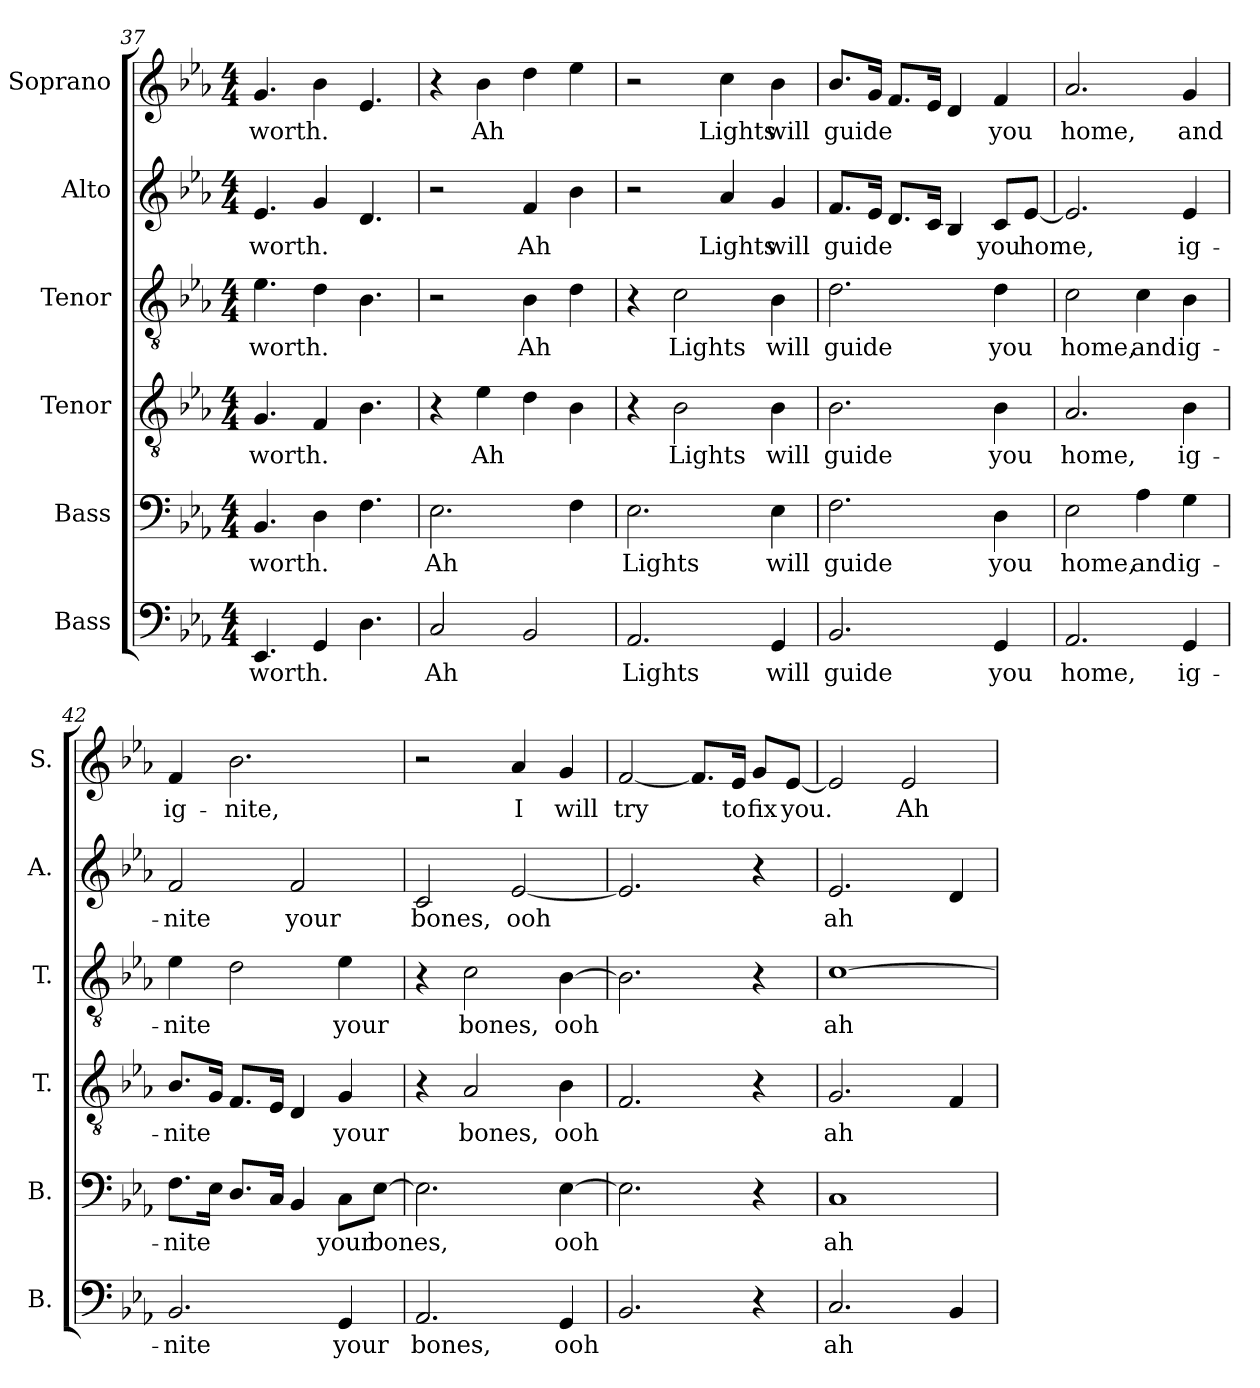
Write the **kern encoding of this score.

**kern	**text	**kern	**text	**kern	**text	**kern	**text	**kern	**text	**kern	**text
*part6	*part6	*part5	*part5	*part4	*part4	*part3	*part3	*part2	*part2	*part1	*part1
*staff6	*staff6	*staff5	*staff5	*staff4	*staff4	*staff3	*staff3	*staff2	*staff2	*staff1	*staff1
*I"Bass	*	*I"Bass	*	*I"Tenor	*	*I"Tenor	*	*I"Alto	*	*I"Soprano	*
*I'B.	*	*I'B.	*	*I'T.	*	*I'T.	*	*I'A.	*	*I'S.	*
*clefF4	*	*clefF4	*	*clefGv2	*	*clefGv2	*	*clefG2	*	*clefG2	*
*k[b-e-a-]	*	*k[b-e-a-]	*	*k[b-e-a-]	*	*k[b-e-a-]	*	*k[b-e-a-]	*	*k[b-e-a-]	*
*M4/4	*	*M4/4	*	*M4/4	*	*M4/4	*	*M4/4	*	*M4/4	*
=37	=37	=37	=37	=37	=37	=37	=37	=37	=37	=37	=37
!	!LO:LY:b	!	!LO:LY:b	!	!LO:LY:b	!	!LO:LY:b	!	!LO:LY:b	!	!LO:LY:b
4.EE-/	worth.	4.BB-/	worth.	4.G/	worth.	4.e-\	worth.	4.e-/	worth.	4.g/	worth.
4GG/	.	4D\	.	4F/	.	4d\	.	4g/	.	4b-\	.
4.D\	.	4.F\	.	4.B-\	.	4.B-\	.	4.d/	.	4.e-/	.
=38	=38	=38	=38	=38	=38	=38	=38	=38	=38	=38	=38
!	!LO:LY:b	!	!LO:LY:b	!	!	!	!	!	!	!	!
2C/	Ah	2.E-\	Ah	4r	.	2r	.	2r	.	4r	.
!	!	!	!	!	!LO:LY:b	!	!	!	!	!	!LO:LY:b
.	.	.	.	4e-\	Ah	.	.	.	.	4b-\	Ah
!	!	!	!	!	!	!	!LO:LY:b	!	!LO:LY:b	!	!
2BB-/	.	.	.	4d\	.	4B-\	Ah	4f/	Ah	4dd\	.
.	.	4F\	.	4B-\	.	4d\	.	4b-\	.	4ee-\	.
=39	=39	=39	=39	=39	=39	=39	=39	=39	=39	=39	=39
!	!LO:LY:b	!	!LO:LY:b	!	!	!	!	!	!	!	!
2.AA-/	Lights	2.E-\	Lights	4r	.	4r	.	2r	.	2r	.
!	!	!	!	!	!LO:LY:b	!	!LO:LY:b	!	!	!	!
.	.	.	.	2B-\	Lights	2c\	Lights	.	.	.	.
!	!	!	!	!	!	!	!	!	!LO:LY:b	!	!LO:LY:b
.	.	.	.	.	.	.	.	4a-/	Lights	4cc\	Lights
!	!LO:LY:b	!	!LO:LY:b	!	!LO:LY:b	!	!LO:LY:b	!	!LO:LY:b	!	!LO:LY:b
4GG/	will	4E-\	will	4B-\	will	4B-\	will	4g/	will	4b-\	will
=40	=40	=40	=40	=40	=40	=40	=40	=40	=40	=40	=40
!	!LO:LY:b	!	!LO:LY:b	!	!LO:LY:b	!	!LO:LY:b	!	!LO:LY:b	!	!LO:LY:b
2.BB-/	guide	2.F\	guide	2.B-\	guide	2.d\	guide	8.f/L	guide	8.b-/L	guide
.	.	.	.	.	.	.	.	16e-/Jk	.	16g/Jk	.
.	.	.	.	.	.	.	.	8.d/L	.	8.f/L	.
.	.	.	.	.	.	.	.	16c/Jk	.	16e-/Jk	.
.	.	.	.	.	.	.	.	4B-/	.	4d/	.
!	!LO:LY:b	!	!LO:LY:b	!	!LO:LY:b	!	!LO:LY:b	!	!LO:LY:b	!	!LO:LY:b
4GG/	you	4D\	you	4B-\	you	4d\	you	8c/L	you	4f/	you
!	!	!	!	!	!	!	!	!	!LO:LY:b	!	!
.	.	.	.	.	.	.	.	[8e-/J	home,	.	.
!!LO:LB:g=z
=41	=41	=41	=41	=41	=41	=41	=41	=41	=41	=41	=41
!	!LO:LY:b	!	!LO:LY:b	!	!LO:LY:b	!	!LO:LY:b	!	!	!	!LO:LY:b
2.AA-/	home,	2E-\	home,	2.A-/	home,	2c\	home,	2.e-/]	.	2.a-/	home,
!	!	!	!LO:LY:b	!	!	!	!LO:LY:b	!	!	!	!
.	.	4A-\	and	.	.	4c\	and	.	.	.	.
!	!LO:LY:b	!	!LO:LY:b	!	!LO:LY:b	!	!LO:LY:b	!	!LO:LY:b	!	!LO:LY:b
4GG/	ig-	4G\	ig-	4B-\	ig-	4B-\	ig-	4e-/	ig-	4g/	and
=42	=42	=42	=42	=42	=42	=42	=42	=42	=42	=42	=42
!	!LO:LY:b	!	!LO:LY:b	!	!LO:LY:b	!	!LO:LY:b	!	!LO:LY:b	!	!LO:LY:b
2.BB-/	-nite	8.F\L	-nite	8.B-/L	nite	4e-\	-nite	2f/	-nite	4f/	ig-
.	.	16E-\Jk	.	16G/Jk	.	.	.	.	.	.	.
!	!	!	!	!	!	!	!	!	!	!	!LO:LY:b
.	.	8.D/L	.	8.F/L	.	2d\	.	.	.	2.b-\	-nite,
.	.	16C/Jk	.	16E-/Jk	.	.	.	.	.	.	.
!	!	!	!	!	!	!	!	!	!LO:LY:b	!	!
.	.	4BB-/	.	4D/	.	.	.	2f/	your	.	.
!	!LO:LY:b	!	!LO:LY:b	!	!LO:LY:b	!	!LO:LY:b	!	!	!	!
4GG/	your	8C\L	your	4G/	your	4e-\	your	.	.	.	.
!	!	!	!LO:LY:b	!	!	!	!	!	!	!	!
.	.	[8E-\J	bones,	.	.	.	.	.	.	.	.
=43	=43	=43	=43	=43	=43	=43	=43	=43	=43	=43	=43
!	!LO:LY:b	!	!	!	!	!	!	!	!LO:LY:b	!	!
2.AA-/	bones,	2.E-\]	.	4r	.	4r	.	2c/	bones,	2r	.
!	!	!	!	!	!LO:LY:b	!	!LO:LY:b	!	!	!	!
.	.	.	.	2A-/	bones,	2c\	bones,	.	.	.	.
!	!	!	!	!	!	!	!	!	!LO:LY:b	!	!LO:LY:b
.	.	.	.	.	.	.	.	[2e-/	ooh	4a-/	I
!	!LO:LY:b	!	!LO:LY:b	!	!LO:LY:b	!	!LO:LY:b	!	!	!	!LO:LY:b
4GG/	ooh	[4E-\	ooh	4B-\	ooh	[4B-\	ooh	.	.	4g/	will
=44	=44	=44	=44	=44	=44	=44	=44	=44	=44	=44	=44
!	!	!	!	!	!	!	!	!	!	!	!LO:LY:b
2.BB-/	.	2.E-\]	.	2.F/	.	2.B-\]	.	2.e-/]	.	[2f/	try
.	.	.	.	.	.	.	.	.	.	8.f/L]	.
!	!	!	!	!	!	!	!	!	!	!	!LO:LY:b
.	.	.	.	.	.	.	.	.	.	16e-/Jk	to
!	!	!	!	!	!	!	!	!	!	!	!LO:LY:b
4r	.	4r	.	4r	.	4r	.	4r	.	8g/L	fix
!	!	!	!	!	!	!	!	!	!	!	!LO:LY:b
.	.	.	.	.	.	.	.	.	.	[8e-/J	you.
=45	=45	=45	=45	=45	=45	=45	=45	=45	=45	=45	=45
!	!LO:LY:b	!	!LO:LY:b	!	!LO:LY:b	!	!LO:LY:b	!	!LO:LY:b	!	!
2.C/	ah	1C	ah	2.G/	ah	[1c	ah	2.e-/	ah	2e-/]	.
!	!	!	!	!	!	!	!	!	!	!	!LO:LY:b
.	.	.	.	.	.	.	.	.	.	2e-/	Ah
4BB-/	.	.	.	4F/	.	.	.	4d/	.	.	.
=	=	=	=	=	=	=	=	=	=	=	=
*-	*-	*-	*-	*-	*-	*-	*-	*-	*-	*-	*-
